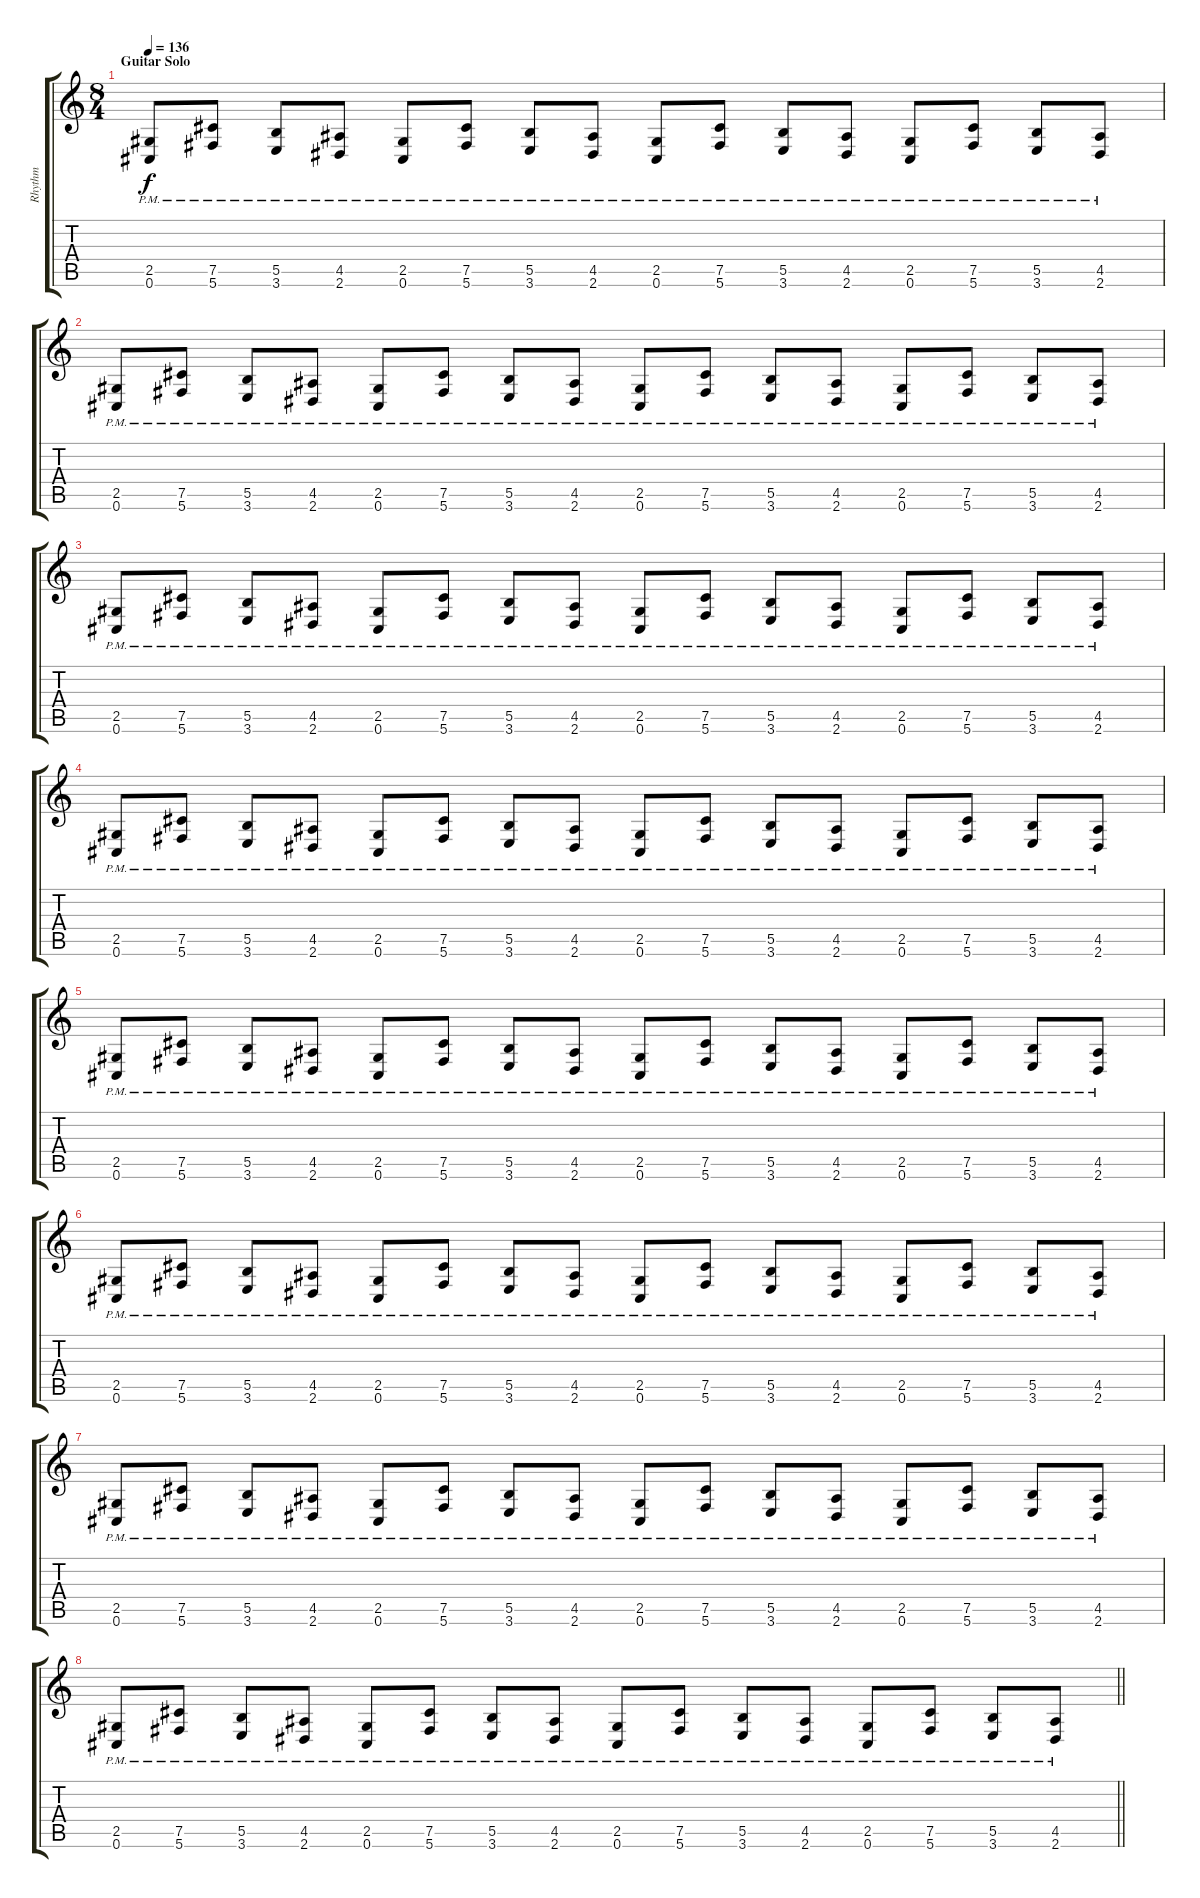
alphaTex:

\track ("Rhythm" "Rhythm") {instrument distortionguitar}
\staff {score tabs}
\tuning (Db4 Ab3 E3 B2 Gb2 Db2) {hide}
\ts (8 4)
\section ("" "Guitar Solo")
\tempo 136
\clef g2
\ks c
(2.5{pm} 0.6{pm}).8{dy f} (7.5{pm} 5.6{pm}).8 (5.5{pm} 3.6{pm}).8 (4.5{pm} 2.6{pm}).8 (2.5{pm} 0.6{pm}).8 (7.5{pm} 5.6{pm}).8 (5.5{pm} 3.6{pm}).8 (4.5{pm} 2.6{pm}).8 (2.5{pm} 0.6{pm}).8 (7.5{pm} 5.6{pm}).8 (5.5{pm} 3.6{pm}).8 (4.5{pm} 2.6{pm}).8 (2.5{pm} 0.6{pm}).8 (7.5{pm} 5.6{pm}).8 (5.5{pm} 3.6{pm}).8 (4.5{pm} 2.6{pm}).8 |
(2.5{pm} 0.6{pm}).8 (7.5{pm} 5.6{pm}).8 (5.5{pm} 3.6{pm}).8 (4.5{pm} 2.6{pm}).8 (2.5{pm} 0.6{pm}).8 (7.5{pm} 5.6{pm}).8 (5.5{pm} 3.6{pm}).8 (4.5{pm} 2.6{pm}).8 (2.5{pm} 0.6{pm}).8 (7.5{pm} 5.6{pm}).8 (5.5{pm} 3.6{pm}).8 (4.5{pm} 2.6{pm}).8 (2.5{pm} 0.6{pm}).8 (7.5{pm} 5.6{pm}).8 (5.5{pm} 3.6{pm}).8 (4.5{pm} 2.6{pm}).8 |
(2.5{pm} 0.6{pm}).8 (7.5{pm} 5.6{pm}).8 (5.5{pm} 3.6{pm}).8 (4.5{pm} 2.6{pm}).8 (2.5{pm} 0.6{pm}).8 (7.5{pm} 5.6{pm}).8 (5.5{pm} 3.6{pm}).8 (4.5{pm} 2.6{pm}).8 (2.5{pm} 0.6{pm}).8 (7.5{pm} 5.6{pm}).8 (5.5{pm} 3.6{pm}).8 (4.5{pm} 2.6{pm}).8 (2.5{pm} 0.6{pm}).8 (7.5{pm} 5.6{pm}).8 (5.5{pm} 3.6{pm}).8 (4.5{pm} 2.6{pm}).8 |
(2.5{pm} 0.6{pm}).8 (7.5{pm} 5.6{pm}).8 (5.5{pm} 3.6{pm}).8 (4.5{pm} 2.6{pm}).8 (2.5{pm} 0.6{pm}).8 (7.5{pm} 5.6{pm}).8 (5.5{pm} 3.6{pm}).8 (4.5{pm} 2.6{pm}).8 (2.5{pm} 0.6{pm}).8 (7.5{pm} 5.6{pm}).8 (5.5{pm} 3.6{pm}).8 (4.5{pm} 2.6{pm}).8 (2.5{pm} 0.6{pm}).8 (7.5{pm} 5.6{pm}).8 (5.5{pm} 3.6{pm}).8 (4.5{pm} 2.6{pm}).8 |
(2.5{pm} 0.6{pm}).8 (7.5{pm} 5.6{pm}).8 (5.5{pm} 3.6{pm}).8 (4.5{pm} 2.6{pm}).8 (2.5{pm} 0.6{pm}).8 (7.5{pm} 5.6{pm}).8 (5.5{pm} 3.6{pm}).8 (4.5{pm} 2.6{pm}).8 (2.5{pm} 0.6{pm}).8 (7.5{pm} 5.6{pm}).8 (5.5{pm} 3.6{pm}).8 (4.5{pm} 2.6{pm}).8 (2.5{pm} 0.6{pm}).8 (7.5{pm} 5.6{pm}).8 (5.5{pm} 3.6{pm}).8 (4.5{pm} 2.6{pm}).8 |
(2.5{pm} 0.6{pm}).8 (7.5{pm} 5.6{pm}).8 (5.5{pm} 3.6{pm}).8 (4.5{pm} 2.6{pm}).8 (2.5{pm} 0.6{pm}).8 (7.5{pm} 5.6{pm}).8 (5.5{pm} 3.6{pm}).8 (4.5{pm} 2.6{pm}).8 (2.5{pm} 0.6{pm}).8 (7.5{pm} 5.6{pm}).8 (5.5{pm} 3.6{pm}).8 (4.5{pm} 2.6{pm}).8 (2.5{pm} 0.6{pm}).8 (7.5{pm} 5.6{pm}).8 (5.5{pm} 3.6{pm}).8 (4.5{pm} 2.6{pm}).8 |
(2.5{pm} 0.6{pm}).8 (7.5{pm} 5.6{pm}).8 (5.5{pm} 3.6{pm}).8 (4.5{pm} 2.6{pm}).8 (2.5{pm} 0.6{pm}).8 (7.5{pm} 5.6{pm}).8 (5.5{pm} 3.6{pm}).8 (4.5{pm} 2.6{pm}).8 (2.5{pm} 0.6{pm}).8 (7.5{pm} 5.6{pm}).8 (5.5{pm} 3.6{pm}).8 (4.5{pm} 2.6{pm}).8 (2.5{pm} 0.6{pm}).8 (7.5{pm} 5.6{pm}).8 (5.5{pm} 3.6{pm}).8 (4.5{pm} 2.6{pm}).8 |
\barLineRight lightlight
(2.5{pm} 0.6{pm}).8 (7.5{pm} 5.6{pm}).8 (5.5{pm} 3.6{pm}).8 (4.5{pm} 2.6{pm}).8 (2.5{pm} 0.6{pm}).8 (7.5{pm} 5.6{pm}).8 (5.5{pm} 3.6{pm}).8 (4.5{pm} 2.6{pm}).8 (2.5{pm} 0.6{pm}).8 (7.5{pm} 5.6{pm}).8 (5.5{pm} 3.6{pm}).8 (4.5{pm} 2.6{pm}).8 (2.5{pm} 0.6{pm}).8 (7.5{pm} 5.6{pm}).8 (5.5{pm} 3.6{pm}).8 (4.5{pm} 2.6{pm}).8
